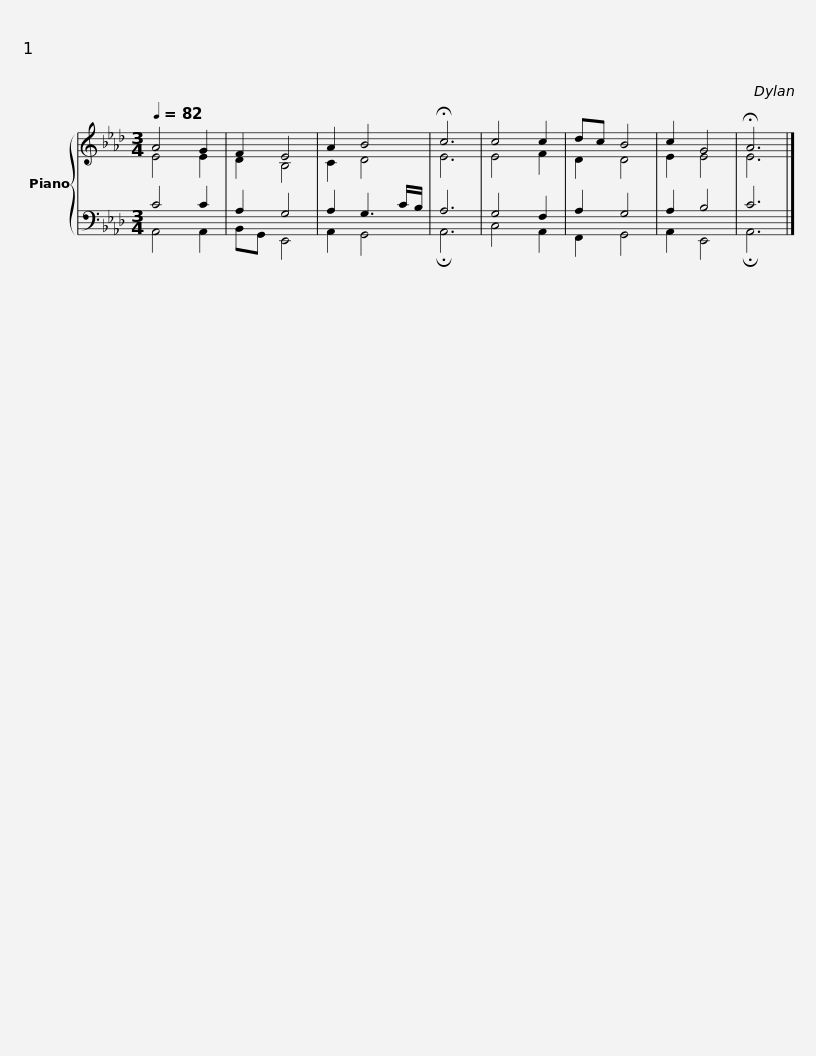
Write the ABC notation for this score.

X:1
%%score { ( 1 2 ) | ( 3 4 ) }
L:1/8
Q:1/4=82
M:3/4
I:linebreak $
K:Ab
V:1 treble
V:2 treble
V:3 bass
V:4 bass
V:1
 A4 G2 | F2 E4 | A2 B4 | !fermata!c6 | c4 c2 | %5
 dc B4 | c2 G4 | !fermata!A6 |] %8
V:2
 E4 E2 | D2 B,4 | C2 D4 | E6 | E4 F2 | %5
 D2 D4 | E2 E4 | E6 |] %8
V:3
 C4 C2 | A,2 G,4 | A,2 G,3 C/B,/ | A,6 | G,4 F,2 | %5
 A,2 G,4 | A,2 B,4 | C6 |] %8
V:4
 A,,4 A,,2 | B,,G,, E,,4 | A,,2 G,,4 | !fermata!A,,6 | C,4 A,,2 | %5
 F,,2 G,,4 | A,,2 E,,4 | !fermata!A,,6 |] %8
